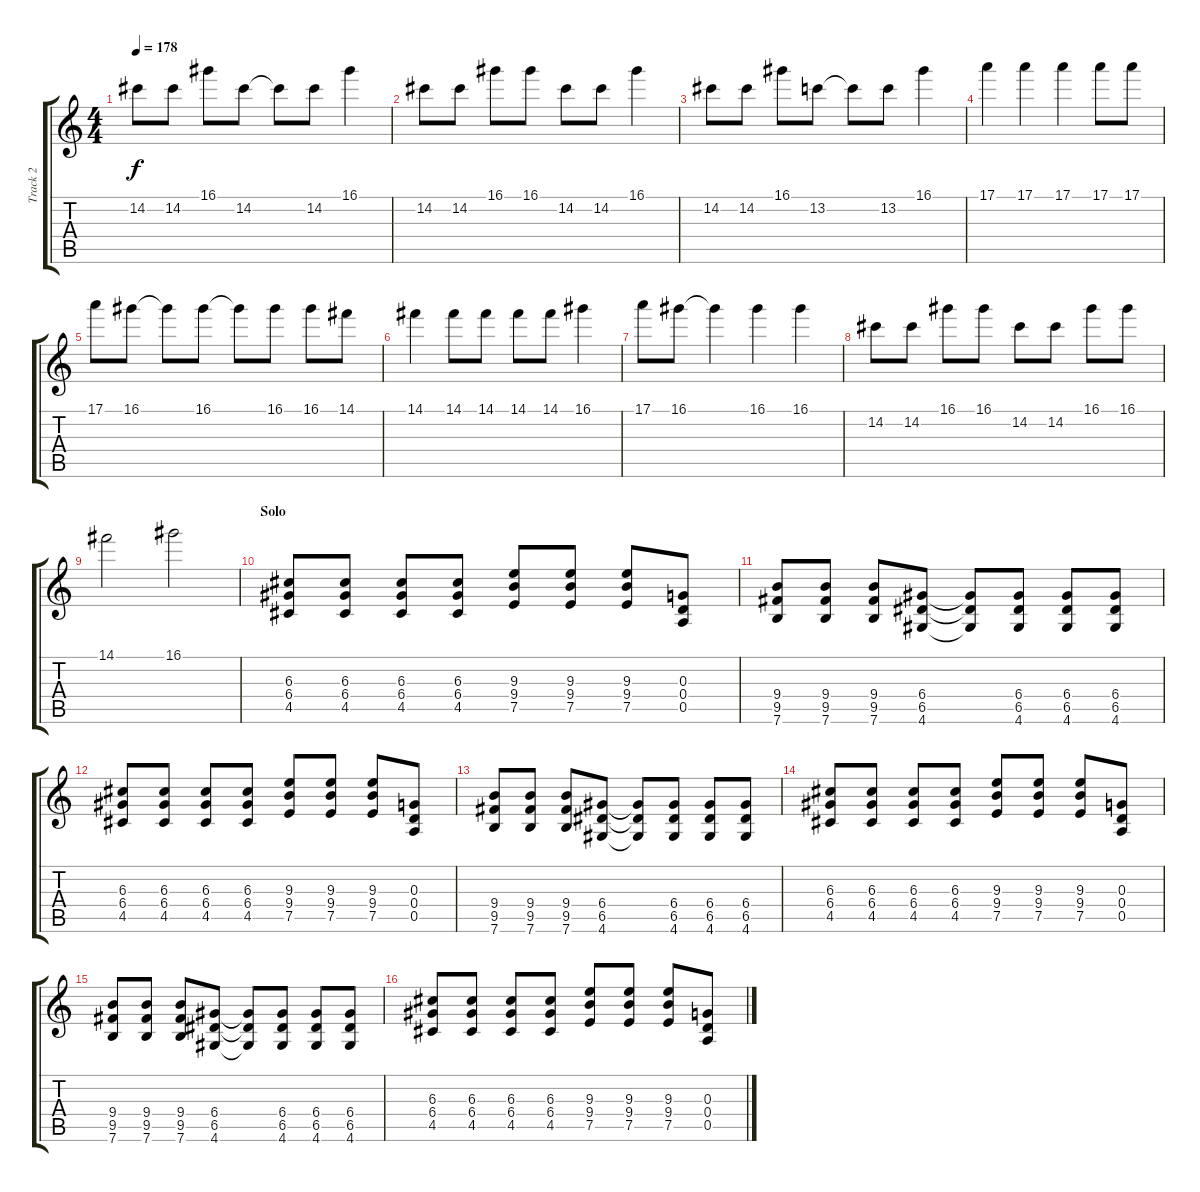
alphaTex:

\track ("Track 2" "Track 2") {instrument overdrivenguitar}
\staff {score tabs}
\tuning (E4 B3 G3 D3 A2 E2) {hide}
\ts (4 4)
\tempo 178
\clef g2
\ks c
14.2.8{dy f} 14.2.8 16.1.8 14.2.8 14.2{t}.8 14.2.8 16.1.4 |
14.2.8 14.2.8 16.1.8 16.1.8 14.2.8 14.2.8 16.1.4 |
14.2.8 14.2.8 16.1.8 13.2.8 13.2{t}.8 13.2.8 16.1.4 |
17.1.4 17.1.4 17.1.4 17.1.8 17.1.8 |
17.1.8 16.1.8 16.1{t}.8 16.1.8 16.1{t}.8 16.1.8 16.1.8 14.1.8 |
14.1.4 14.1.8 14.1.8 14.1.8 14.1.8 16.1.4 |
17.1.8 16.1.8 16.1{t}.4 16.1.4 16.1.4 |
14.2.8 14.2.8 16.1.8 16.1.8 14.2.8 14.2.8 16.1.8 16.1.8 |
14.1.2 16.1.2 |
\section ("" "Solo")
(6.3 6.4 4.5).8 (6.3 6.4 4.5).8 (6.3 6.4 4.5).8 (6.3 6.4 4.5).8 (9.3 9.4 7.5).8 (9.3 9.4 7.5).8 (9.3 9.4 7.5).8 (0.3 0.4 0.5).8 |
(9.4 9.5 7.6).8 (9.4 9.5 7.6).8 (9.4 9.5 7.6).8 (6.4 6.5 4.6).8 (6.4{t} 6.5{t} 4.6{t}).8 (6.4 6.5 4.6).8 (6.4 6.5 4.6).8 (6.4 6.5 4.6).8 |
(6.3 6.4 4.5).8 (6.3 6.4 4.5).8 (6.3 6.4 4.5).8 (6.3 6.4 4.5).8 (9.3 9.4 7.5).8 (9.3 9.4 7.5).8 (9.3 9.4 7.5).8 (0.3 0.4 0.5).8 |
(9.4 9.5 7.6).8 (9.4 9.5 7.6).8 (9.4 9.5 7.6).8 (6.4 6.5 4.6).8 (6.4{t} 6.5{t} 4.6{t}).8 (6.4 6.5 4.6).8 (6.4 6.5 4.6).8 (6.4 6.5 4.6).8 |
(6.3 6.4 4.5).8 (6.3 6.4 4.5).8 (6.3 6.4 4.5).8 (6.3 6.4 4.5).8 (9.3 9.4 7.5).8 (9.3 9.4 7.5).8 (9.3 9.4 7.5).8 (0.3 0.4 0.5).8 |
(9.4 9.5 7.6).8 (9.4 9.5 7.6).8 (9.4 9.5 7.6).8 (6.4 6.5 4.6).8 (6.4{t} 6.5{t} 4.6{t}).8 (6.4 6.5 4.6).8 (6.4 6.5 4.6).8 (6.4 6.5 4.6).8 |
(6.3 6.4 4.5).8 (6.3 6.4 4.5).8 (6.3 6.4 4.5).8 (6.3 6.4 4.5).8 (9.3 9.4 7.5).8 (9.3 9.4 7.5).8 (9.3 9.4 7.5).8 (0.3 0.4 0.5).8
